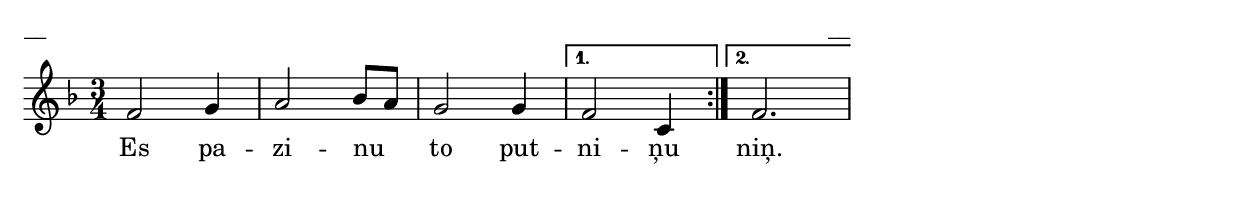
\version "2.13.16"
%\header {
%    title = "Es pazinu to putniņu"
%} 
\paper {
line-width = 14\cm
left-margin = 0.4\cm
between-system-padding = 0.1\cm
between-system-space = 0.1\cm
}
\layout {
indent = #0
ragged-last = ##f
}


voiceA = \relative c' {
\clef "treble"
\key f\major
\time 3/4
\repeat volta 2 {        
f2 g4 | a2 bes8[ a] | g2 g4 
}
\alternative { {f2 c4} {f2.} }
} 

lyricA = \lyricmode {
Es pa -- zi -- nu to put -- ni -- ņu niņ.
}

fullScore = <<
\new Staff {
<<
\new Voice = "voiceA" { \oneVoice \autoBeamOff \voiceA }
\lyricsto "voiceA" \new Lyrics \lyricA
>>
}
>>

\score {
\fullScore
\header { piece = "__" opus = "__" }
}
\markup { \with-color #(x11-color 'white) \sans \smaller "__" }
\score {
\unfoldRepeats
\fullScore
\midi {
\context { \Staff \remove "Staff_performer" }
\context { \Voice \consists "Staff_performer" }
}
}




